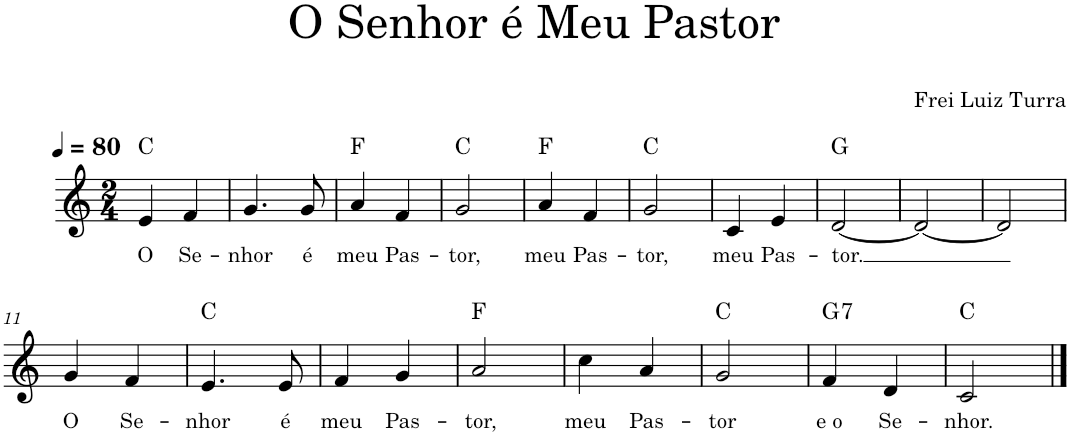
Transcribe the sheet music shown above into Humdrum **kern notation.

**kern	**text	**harte
*part1	*part1	*part1
*staff1	*staff1	*
*I"Voz	*	*
*I'Vo.	*	*
*clefG2	*	*
*k[]	*	*
*M2/4	*	*
*MM80	*	*
=1	=1	=1
!	!LO:LY:b	!
4e/	O	C:maj
!	!LO:LY:b	!
4f/	Se-	.
=2	=2	=2
!	!LO:LY:b	!
4.g/	-nhor	.
!	!LO:LY:b	!
8g/	é	.
=3	=3	=3
!	!LO:LY:b	!
4a/	meu	F:maj
!	!LO:LY:b	!
4f/	Pas-	.
=4	=4	=4
!	!LO:LY:b	!
2g/	-tor,	C:maj
=5	=5	=5
!	!LO:LY:b	!
4a/	meu	F:maj
!	!LO:LY:b	!
4f/	Pas-	.
=6	=6	=6
!	!LO:LY:b	!
2g/	-tor,	C:maj
=7	=7	=7
!	!LO:LY:b	!
4c/	meu	.
!	!LO:LY:b	!
4e/	Pas-	.
=8	=8	=8
!	!LO:LY:b	!
[2d/	-tor.	G:maj
=9	=9	=9
2d/_	.	.
=10	=10	=10
2d/]	.	.
!!LO:LB:g=z
=11	=11	=11
!	!LO:LY:b	!
4g/	O	.
!	!LO:LY:b	!
4f/	Se-	.
=12	=12	=12
!	!LO:LY:b	!
4.e/	-nhor	C:maj
!	!LO:LY:b	!
8e/	é	.
=13	=13	=13
!	!LO:LY:b	!
4f/	meu	.
!	!LO:LY:b	!
4g/	Pas-	.
=14	=14	=14
!	!LO:LY:b	!
2a/	-tor,	F:maj
=15	=15	=15
!	!LO:LY:b	!
4cc\	meu	.
!	!LO:LY:b	!
4a/	Pas-	.
=16	=16	=16
!	!LO:LY:b	!
2g/	-tor	C:maj
=17	=17	=17
!	!LO:LY:b	!LO:H:kt=7
4f/	e o	G:7
!	!LO:LY:b	!
4d/	Se-	.
=18	=18	=18
!	!LO:LY:b	!
2c/	-nhor.	C:maj
==	==	==
*-	*-	*-
